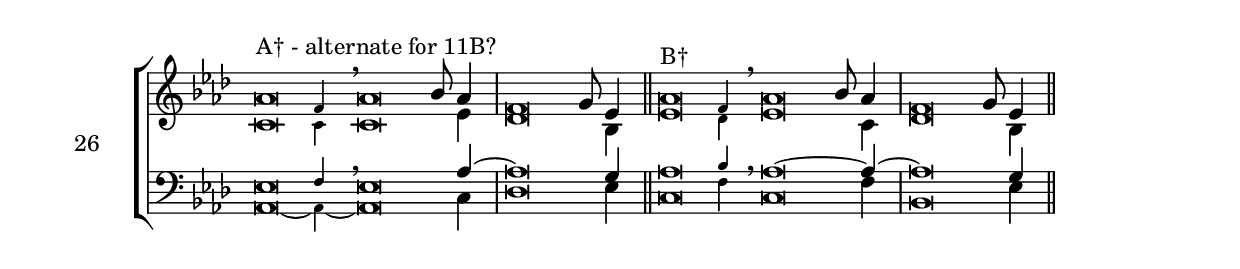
\version "2.18.2"
\version "2.18.2"

divisioMinima = {
    \bar ""
    \once \override BreathingSign.stencil = #ly:breathing-sign::divisio-minima
    \once \override BreathingSign.Y-offset = #0
    \breathe
}

dm = {
    \bar ""
    \once \override BreathingSign.stencil = #ly:breathing-sign::divisio-maior
    \once \override BreathingSign.Y-offset = #0
    \breathe
}
divisioMaxima = {
    \bar ""
    \once \override BreathingSign.stencil = #ly:breathing-sign::divisio-maxima
    \once \override BreathingSign.Y-offset = #0
    \breathe
}

fi = { \bar "||" }
ll = { \once \override LyricText.self-alignment-X = #LEFT }
sm = { \set melismaBusyProperties = #'() }
usm = { \unset melismaBusyProperties }

global = {
    \key aes \major
    \cadenzaOn
    \set tieWaitForNote = ##t
    \autoBeamOff
    %\hide Staff.Stem
}

sopranoOneFlex = { \afterGrace aes'\breve^"A† - alternate for 11B?" f'4 \breathe aes'\breve bes'8 aes'4 \bar "|" f'\breve g'8 ees'4 \bar "||" }
sopranoOne = { aes'\breve^"A" bes'8 aes'4 \bar "|" f'\breve g'8 ees'4 \bar "||" }
sopranoTwoFlex = { \afterGrace aes'\breve^"B†" f'4 \breathe aes'\breve bes'8 aes'4 \bar "|" f'\breve g'8 ees'4 \bar "||" }
sopranoTwo = { aes'\breve^"B" bes'8 aes'4 \bar "|" f'\breve g'8 ees'4 \bar "||" }

altoOneFlex = { \afterGrace c'\breve c'4 c'\breve s8 ees'4   des'\breve s8 bes4 }
altoOne = { c'\breve s8 ees'4   des'\breve s8 bes4 }
altoTwoFlex = { \afterGrace ees'\breve des'4 ees'\breve s8 c'4  des'\breve s8 bes4 }
altoTwo = { ees'\breve s8 c'4  des'\breve s8 bes4 }

tenorOneFlex = { \afterGrace ees\breve f4 \breathe ees\breve s8 aes4~ \bar "|" aes\breve s8 g4 }
tenorOne = { ees\breve s8 aes4~ \bar "|" aes\breve s8 g4 }
tenorTwoFlex = { \afterGrace aes\breve bes4 \breathe aes\breve~ s8 aes4~ \bar "|" aes\breve s8 g4 \bar "||" }
tenorTwo = { aes\breve~ s8 aes4~ \bar "|" aes\breve s8 g4 \bar "||" }

bassOneFlex = { \afterGrace aes,\breve~ aes,4~ aes,\breve s8 c4  des\breve s8 ees4 }
bassOne = { aes,\breve s8 c4  des\breve s8 ees4 }
bassTwoFlex = { \afterGrace c\breve f4 c\breve s8 f4  bes,\breve s8 ees4 }
bassTwo = { c\breve s8 f4  bes,\breve s8 ees4 }




sopMusic = {
    \global
    \voiceOne
    \sopranoOneFlex
    \sopranoTwoFlex
}
altoMusic = {
    \global
    \voiceTwo
    \altoOneFlex
    \altoTwoFlex
}
tenorMusic = {
    \global
    \voiceOne
    \tenorOneFlex
    \tenorTwoFlex
}
bassMusic = {
    \global
    \voiceTwo
    \bassOneFlex
    \bassTwoFlex
}

\score {

    \header {
        %piece = \markup { \fontsize #2 \bold "LBI_3a" }
    }
    <<
        \transpose e e {



            \new ChoirStaff \with { instrumentName = #"26" } % LBI_11A
            <<
                \new Staff ="up"
                <<
                    \clef treble
                    \accidentalStyle forget
                    \new Voice = "Soprano" \sopMusic
                    \new Voice = "Alto" \altoMusic
                >>
                \new Staff ="down"
                <<
                    \clef bass
                    \accidentalStyle forget
                    \new Voice = "Tenor" \tenorMusic
                    \new Voice = "Bass" \bassMusic
                >>
            >>
        }
    >>

    \layout 
    { 
        ragged-last = ##t
        \context 
        { 
            \Staff 
            \remove Time_signature_engraver 
        } 

    } 

}
